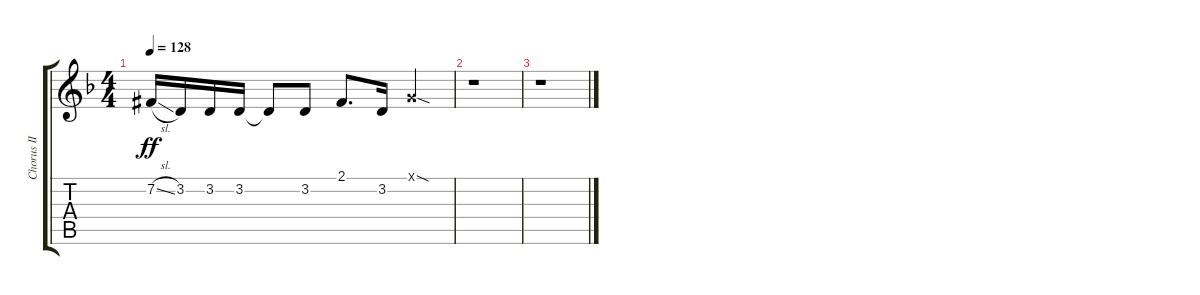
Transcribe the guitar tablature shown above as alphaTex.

\track ("Chorus II" "Chorus II") {instrument voiceoohs}
\staff {score tabs}
\tuning (E4 B3 G3 D3 A2 E2) {hide}
\ts (4 4)
\tempo 128
\clef g2
\ks f
7.2{sl acc #}.16{dy ff} 3.2.16 3.2.16 3.2.16 3.2{t}.8 3.2.8 2.1{acc #}.8{d} 3.2.16 3.1{sod x}.4 |
r.1 |
r.1
